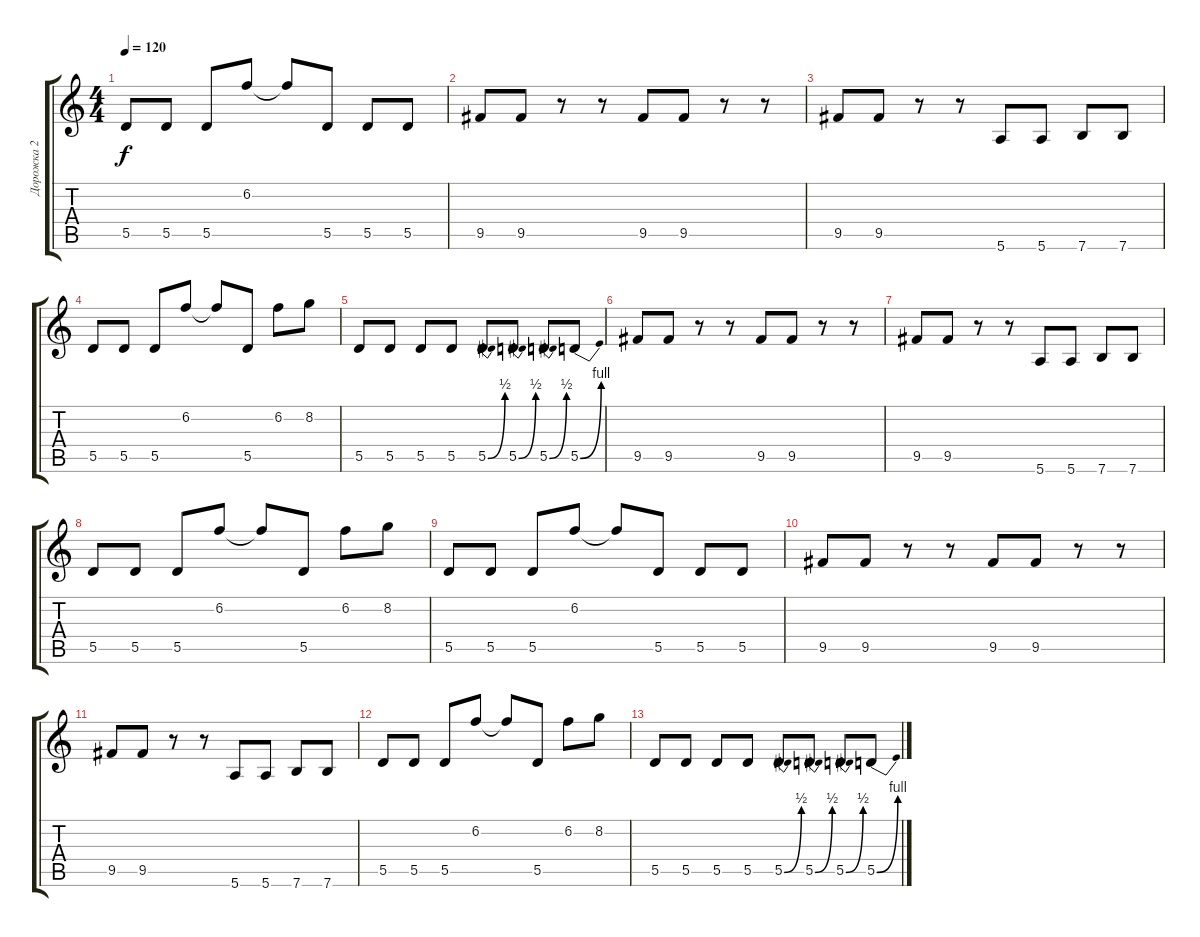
\track ("Дорожка 2" "Дорожка 2") {instrument acousticguitarsteel}
\staff {score tabs}
\tuning (E4 B3 G3 D3 A2 E2) {hide}
\ts (4 4)
\tempo 120
\clef g2
\ks c
5.5.8{dy f} 5.5.8 5.5.8 6.2.8 6.2{t}.8 5.5.8 5.5.8 5.5.8 |
9.5.8 9.5.8 r.8 r.8 9.5.8 9.5.8 r.8 r.8 |
9.5.8 9.5.8 r.8 r.8 5.6.8 5.6.8 7.6.8 7.6.8 |
5.5.8 5.5.8 5.5.8 6.2.8 6.2{t}.8 5.5.8 6.2.8 8.2.8 |
5.5.8 5.5.8 5.5.8 5.5.8 5.5{be (bend 0 0 60 2)}.8 5.5{be (bend 0 0 60 2)}.8 5.5{be (bend 0 0 60 2)}.8 5.5{be (bend 0 0 60 4)}.8 |
9.5.8 9.5.8 r.8 r.8 9.5.8 9.5.8 r.8 r.8 |
9.5.8 9.5.8 r.8 r.8 5.6.8 5.6.8 7.6.8 7.6.8 |
5.5.8 5.5.8 5.5.8 6.2.8 6.2{t}.8 5.5.8 6.2.8 8.2.8 |
5.5.8 5.5.8 5.5.8 6.2.8 6.2{t}.8 5.5.8 5.5.8 5.5.8 |
9.5.8 9.5.8 r.8 r.8 9.5.8 9.5.8 r.8 r.8 |
9.5.8 9.5.8 r.8 r.8 5.6.8 5.6.8 7.6.8 7.6.8 |
5.5.8 5.5.8 5.5.8 6.2.8 6.2{t}.8 5.5.8 6.2.8 8.2.8 |
5.5.8 5.5.8 5.5.8 5.5.8 5.5{be (bend 0 0 60 2)}.8 5.5{be (bend 0 0 60 2)}.8 5.5{be (bend 0 0 60 2)}.8 5.5{be (bend 0 0 60 4)}.8
